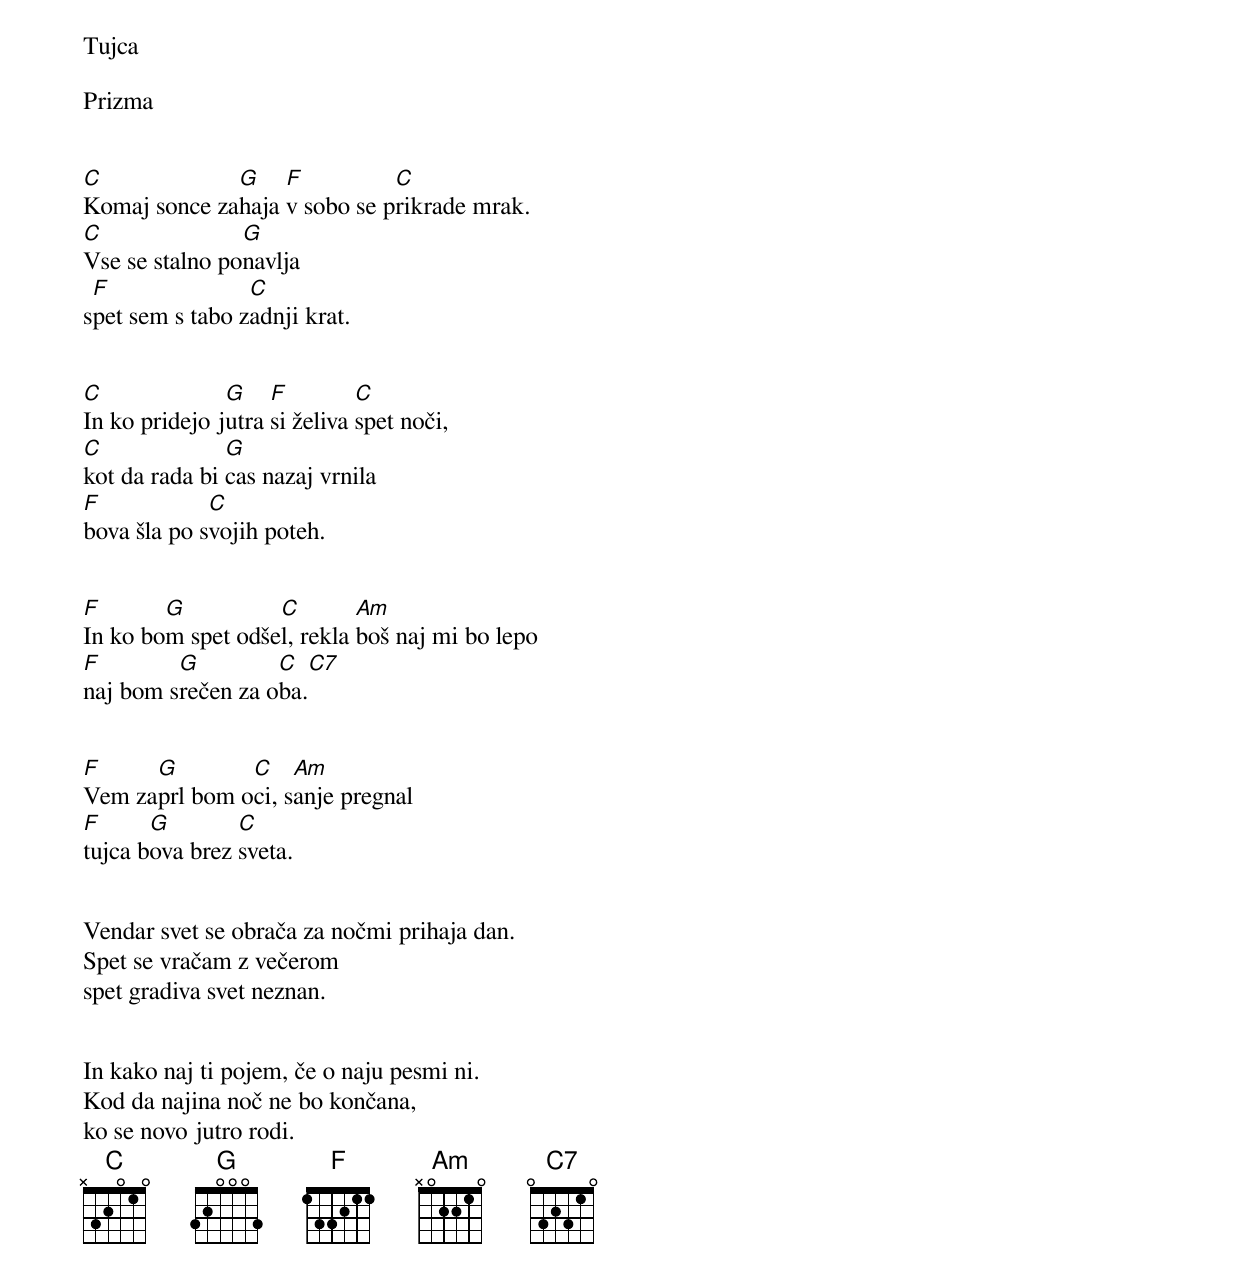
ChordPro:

Tujca

Prizma


[C]Komaj sonce za[G]haja [F]v sobo se p[C]rikrade mrak.
[C]Vse se stalno po[G]navlja
s[F]pet sem s tabo z[C]adnji krat.


[C]In ko pridejo j[G]utra [F]si želiva [C]spet noči,
[C]kot da rada bi [G]cas nazaj vrnila
[F]bova šla po s[C]vojih poteh.


[F]In ko bo[G]m spet odše[C]l, rekla [Am]boš naj mi bo lepo
[F]naj bom s[G]rečen za o[C]ba.[C7]


[F]Vem za[G]prl bom o[C]ci, s[Am]anje pregnal
[F]tujca b[G]ova brez [C]sveta.


Vendar svet se obrača za nočmi prihaja dan.
Spet se vračam z večerom
spet gradiva svet neznan.


In kako naj ti pojem, če o naju pesmi ni.
Kod da najina noč ne bo končana,
ko se novo jutro rodi.
